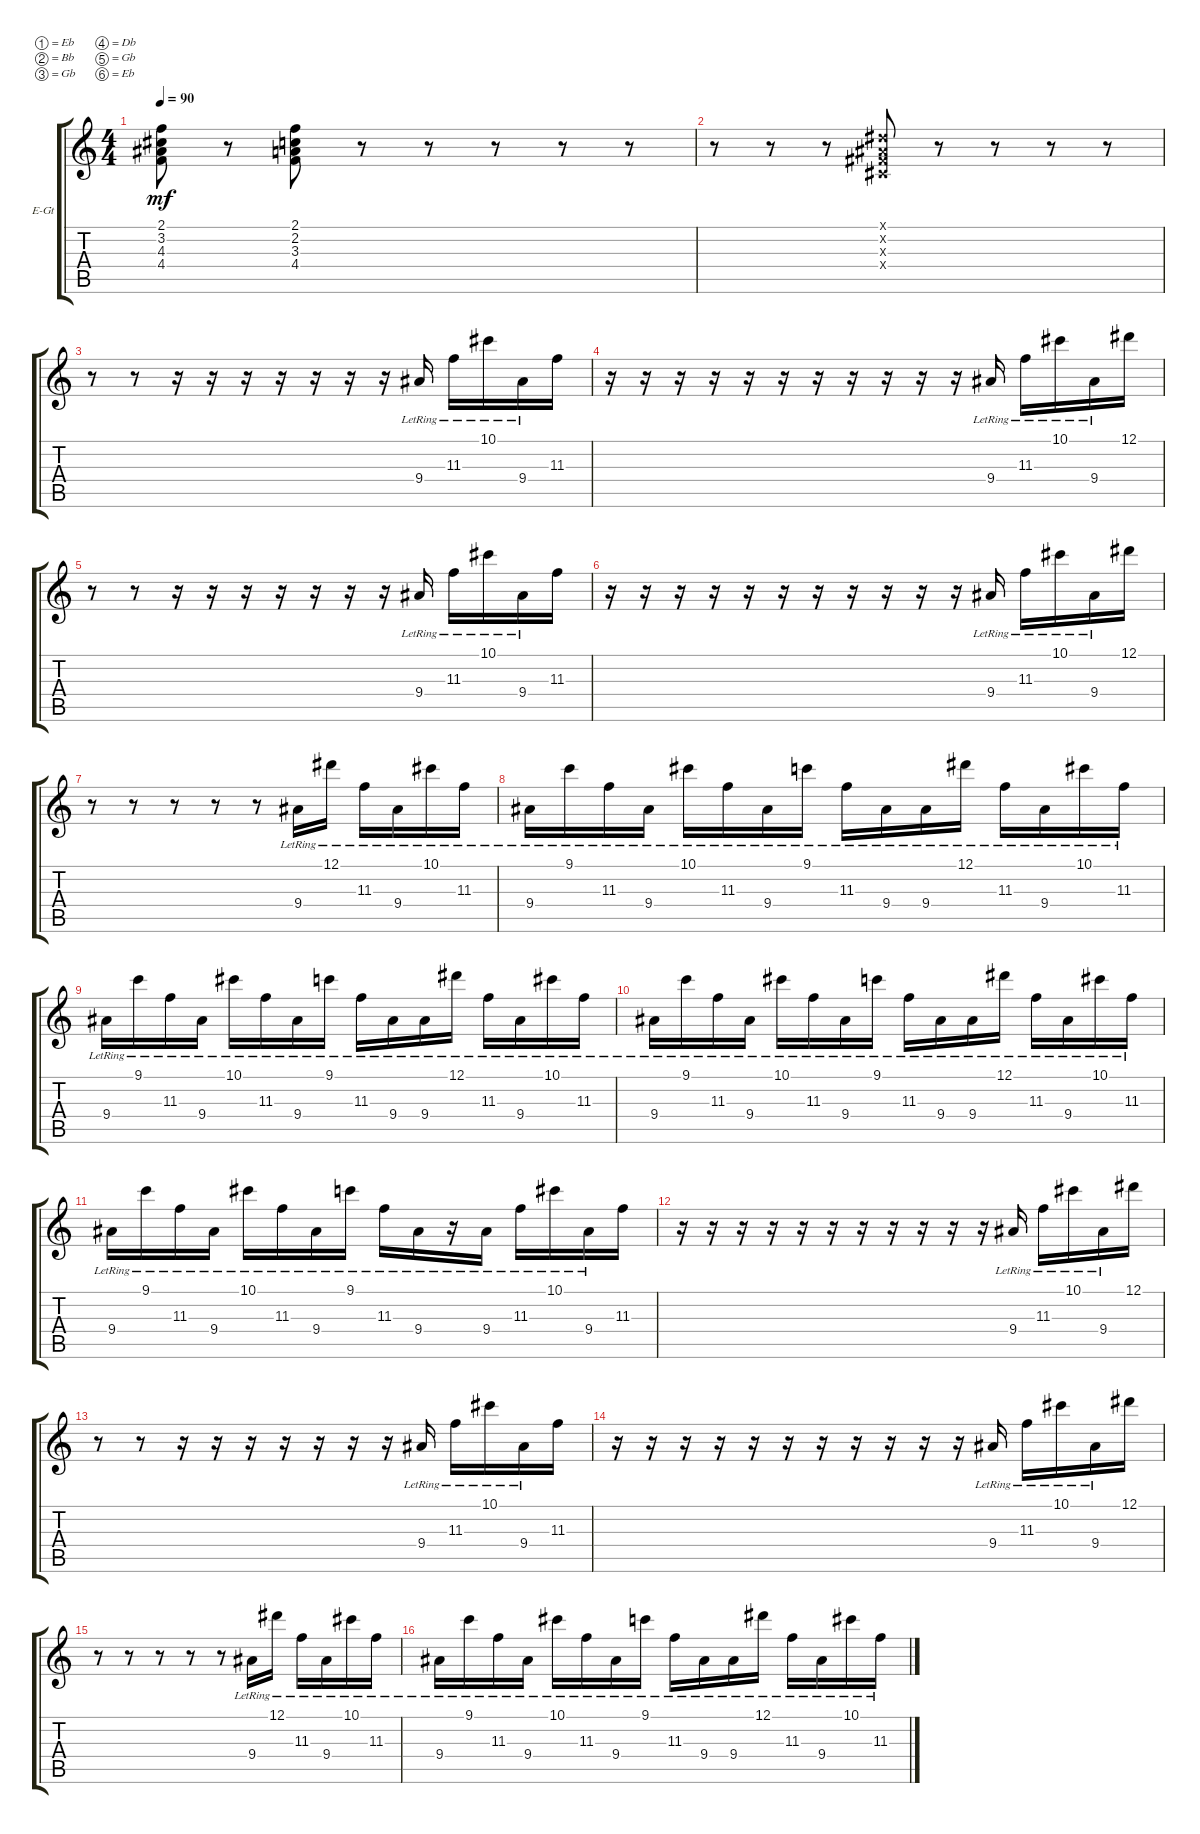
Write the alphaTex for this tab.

\defaultSystemsLayout 4
\bracketExtendMode groupsimilarinstruments
\firstSystemTrackNameOrientation horizontal
\otherSystemsTrackNameOrientation horizontal
\track ("Electric Guitar" "E-Gt") {instrument electricguitarclean}
\staff {score tabs}
\tuning (Eb4 Bb3 Gb3 Db3 Gb2 Eb2)
\ts (4 4)
\tempo 90
\clef g2
\ks c
(3.2 4.3 4.4 2.1).8{dy mf instrument electricguitarclean} r.8 (4.4 3.3 2.2 2.1).8 r.8 r.8 r.8 r.8 r.8 |
r.8 r.8 r.8 (0.3{x} 0.2{x} 0.1{x} 0.4{x}).8 r.8 r.8 r.8 r.8 |
r.8 r.8 r.16 r.16 r.16 r.16 r.16 r.16 r.16 9.4{lr}.16 11.3{lr}.16 10.1{lr}.16 9.4{lr}.16 11.3.16 |
r.16 r.16 r.16 r.16 r.16 r.16 r.16 r.16 r.16 r.16 r.16 9.4{lr}.16 11.3{lr}.16 10.1{lr}.16 9.4{lr}.16 12.1.16 |
r.8 r.8 r.16 r.16 r.16 r.16 r.16 r.16 r.16 9.4{lr}.16 11.3{lr}.16 10.1{lr}.16 9.4{lr}.16 11.3.16 |
r.16 r.16 r.16 r.16 r.16 r.16 r.16 r.16 r.16 r.16 r.16 9.4{lr}.16 11.3{lr}.16 10.1{lr}.16 9.4{lr}.16 12.1.16 |
r.8 r.8 r.8 r.8 r.8 9.4{lr}.16 12.1{lr}.16 11.3{lr}.16 9.4{lr}.16 10.1{lr}.16 11.3{lr}.16 |
9.4{lr}.16 9.1{lr}.16 11.3{lr}.16 9.4{lr}.16 10.1{lr}.16 11.3{lr}.16 9.4{lr}.16 9.1{lr}.16 11.3{lr}.16 9.4{lr}.16 9.4{lr}.16 12.1{lr}.16 11.3{lr}.16 9.4{lr}.16 10.1{lr}.16 11.3{lr}.16 |
9.4{lr}.16 9.1{lr}.16 11.3{lr}.16 9.4{lr}.16 10.1{lr}.16 11.3{lr}.16 9.4{lr}.16 9.1{lr}.16 11.3{lr}.16 9.4{lr}.16 9.4{lr}.16 12.1{lr}.16 11.3{lr}.16 9.4{lr}.16 10.1{lr}.16 11.3{lr}.16 |
9.4{lr}.16 9.1{lr}.16 11.3{lr}.16 9.4{lr}.16 10.1{lr}.16 11.3{lr}.16 9.4{lr}.16 9.1{lr}.16 11.3{lr}.16 9.4{lr}.16 9.4{lr}.16 12.1{lr}.16 11.3{lr}.16 9.4{lr}.16 10.1{lr}.16 11.3{lr}.16 |
9.4{lr}.16 9.1{lr}.16 11.3{lr}.16 9.4{lr}.16 10.1{lr}.16 11.3{lr}.16 9.4{lr}.16 9.1{lr}.16 11.3{lr}.16 9.4{lr}.16 r.16 9.4{lr}.16 11.3{lr}.16 10.1{lr}.16 9.4{lr}.16 11.3.16 |
r.16 r.16 r.16 r.16 r.16 r.16 r.16 r.16 r.16 r.16 r.16 9.4{lr}.16 11.3{lr}.16 10.1{lr}.16 9.4{lr}.16 12.1.16 |
r.8 r.8 r.16 r.16 r.16 r.16 r.16 r.16 r.16 9.4{lr}.16 11.3{lr}.16 10.1{lr}.16 9.4{lr}.16 11.3.16 |
r.16 r.16 r.16 r.16 r.16 r.16 r.16 r.16 r.16 r.16 r.16 9.4{lr}.16 11.3{lr}.16 10.1{lr}.16 9.4{lr}.16 12.1.16 |
r.8 r.8 r.8 r.8 r.8 9.4{lr}.16 12.1{lr}.16 11.3{lr}.16 9.4{lr}.16 10.1{lr}.16 11.3{lr}.16 |
9.4{lr}.16 9.1{lr}.16 11.3{lr}.16 9.4{lr}.16 10.1{lr}.16 11.3{lr}.16 9.4{lr}.16 9.1{lr}.16 11.3{lr}.16 9.4{lr}.16 9.4{lr}.16 12.1{lr}.16 11.3{lr}.16 9.4{lr}.16 10.1{lr}.16 11.3{lr}.16
